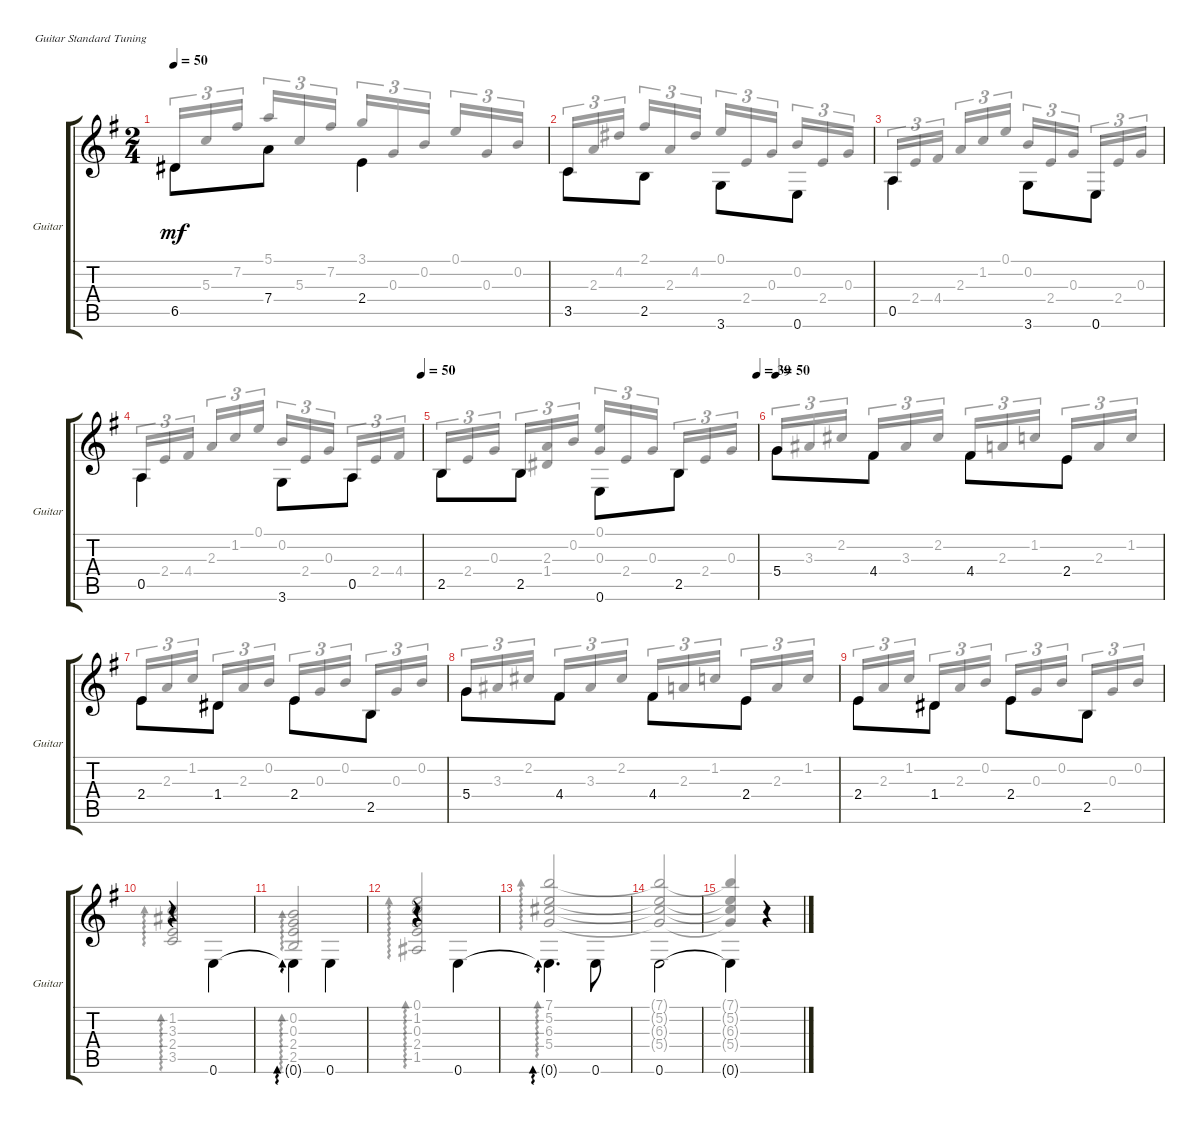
\defaultSystemsLayout 4
\bracketExtendMode groupsimilarinstruments
\useSystemSignSeparator
\singleTrackTrackNamePolicy allsystems
\multiTrackTrackNamePolicy allsystems
\firstSystemTrackNameOrientation horizontal
\otherSystemsTrackNameOrientation horizontal
\track ("Guitar" "Guitar") {instrument acousticguitarsteel}
\staff {score tabs}
\tuning (E4 B3 G3 D3 A2 E2)
\voice
\ts (2 4)
\tempo 50
\clef g2
\ks eminor
6.5.8{dy mf beam invert} 7.4.8 2.4.4{beam invert} |
3.5.8{beam invert} 2.5.8 3.6.8{beam invert} 0.6.8 |
0.5.4{beam invert} 3.6.8{beam invert} 0.6.8 |
\tempo (50 1)
0.5.4{beam invert} 3.6.8{beam invert} 0.5.8 |
\tempo (39 1)
2.5.8{beam invert} 2.5.8 0.6.8{beam invert} 2.5.8 |
\tempo 50
5.4.8{beam invert} 4.4.8 4.4.8{beam invert} 2.4.8 |
2.4.8{beam invert} 1.4.8 2.4.8{beam invert} 2.5.8 |
5.4.8{beam invert} 4.4.8 4.4.8{beam invert} 2.4.8 |
2.4.8{beam invert} 1.4.8 2.4.8{beam invert} 2.5.8 |
r.4{ad 0 beam invert} 0.6.4{beam invert} |
0.6{t}.4{ad 0 beam invert} 0.6.4{beam invert} |
r.4{ad 0 beam invert} 0.6.4{beam invert} |
0.6{t}.4{d ad 0 beam invert} 0.6.8{beam invert} |
0.6.2{beam invert} |
0.6{t}.4{beam invert} r.4{beam invert} |
\voice
\clef g2
\ottava regular
\simile none
\ks eminor
6.5.16{tu (3 2) dy mf beam invert} 5.3.16{tu (3 2)} 7.2.16{tu (3 2)} 5.1.16{tu (3 2) beam invert} 5.3.16{tu (3 2)} 7.2.16{tu (3 2)} 3.1.16{tu (3 2) beam invert} 0.3.16{tu (3 2)} 0.2.16{tu (3 2)} 0.1.16{tu (3 2) beam invert} 0.3.16{tu (3 2)} 0.2.16{tu (3 2)} |
3.5.16{tu (3 2) beam invert} 2.3.16{tu (3 2)} 4.2.16{tu (3 2)} 2.1.16{tu (3 2) beam invert} 2.3.16{tu (3 2)} 4.2.16{tu (3 2)} 0.1.16{tu (3 2) beam invert} 2.4.16{tu (3 2)} 0.3.16{tu (3 2)} 0.2.16{tu (3 2) beam invert} 2.4.16{tu (3 2)} 0.3.16{tu (3 2)} |
0.5.16{tu (3 2) beam invert} 2.4.16{tu (3 2)} 4.4.16{tu (3 2)} 2.3.16{tu (3 2) beam invert} 1.2.16{tu (3 2)} 0.1.16{tu (3 2)} 0.2.16{tu (3 2) beam invert} 2.4.16{tu (3 2)} 0.3.16{tu (3 2)} 0.6.16{tu (3 2) beam invert} 2.4.16{tu (3 2)} 0.3.16{tu (3 2)} |
0.5.16{tu (3 2) beam invert} 2.4.16{tu (3 2)} 4.4.16{tu (3 2)} 2.3.16{tu (3 2) beam invert} 1.2.16{tu (3 2)} 0.1.16{tu (3 2)} 0.2.16{tu (3 2) beam invert} 2.4.16{tu (3 2)} 0.3.16{tu (3 2)} 0.5.16{tu (3 2) beam invert} 2.4.16{tu (3 2)} 4.4.16{tu (3 2)} |
2.5.16{tu (3 2) beam invert} 2.4.16{tu (3 2)} 0.3.16{tu (3 2)} 2.5.16{tu (3 2) beam invert} (1.4 2.3).16{tu (3 2)} 0.2.16{tu (3 2)} (0.1 0.3).16{tu (3 2) beam invert} 2.4.16{tu (3 2)} 0.3.16{tu (3 2)} 2.5.16{tu (3 2) beam invert} 2.4.16{tu (3 2)} 0.3.16{tu (3 2)} |
5.4.16{tu (3 2) beam invert} 3.3.16{tu (3 2)} 2.2.16{tu (3 2)} 4.4.16{tu (3 2) beam invert} 3.3.16{tu (3 2)} 2.2.16{tu (3 2)} 4.4.16{tu (3 2) beam invert} 2.3.16{tu (3 2)} 1.2.16{tu (3 2)} 2.4.16{tu (3 2) beam invert} 2.3.16{tu (3 2)} 1.2.16{tu (3 2)} |
2.4.16{tu (3 2) beam invert} 2.3.16{tu (3 2)} 1.2.16{tu (3 2)} 1.4.16{tu (3 2) beam invert} 2.3.16{tu (3 2)} 0.2.16{tu (3 2)} 2.4.16{tu (3 2) beam invert} 0.3.16{tu (3 2)} 0.2.16{tu (3 2)} 2.5.16{tu (3 2) beam invert} 0.3.16{tu (3 2)} 0.2.16{tu (3 2)} |
5.4.16{tu (3 2) beam invert} 3.3.16{tu (3 2)} 2.2.16{tu (3 2)} 4.4.16{tu (3 2) beam invert} 3.3.16{tu (3 2)} 2.2.16{tu (3 2)} 4.4.16{tu (3 2) beam invert} 2.3.16{tu (3 2)} 1.2.16{tu (3 2)} 2.4.16{tu (3 2) beam invert} 2.3.16{tu (3 2)} 1.2.16{tu (3 2)} |
2.4.16{tu (3 2) beam invert} 2.3.16{tu (3 2)} 1.2.16{tu (3 2)} 1.4.16{tu (3 2) beam invert} 2.3.16{tu (3 2)} 0.2.16{tu (3 2)} 2.4.16{tu (3 2) beam invert} 0.3.16{tu (3 2)} 0.2.16{tu (3 2)} 2.5.16{tu (3 2) beam invert} 0.3.16{tu (3 2)} 0.2.16{tu (3 2)} |
(3.5 2.4 3.3 1.2).2{ad 0 beam invert} |
(2.5 2.4 0.3 0.2).2{ad 0 beam invert} |
(1.5 2.4 0.3 1.2 0.1).2{ad 0 beam invert} |
(5.4 6.3 5.2 7.1).2{ad 0 beam invert} |
(5.4{t} 6.3{t} 5.2{t} 7.1{t}).2{beam invert} |
(5.4{t} 6.3{t} 5.2{t} 7.1{t}).4{beam invert} r.4{beam invert} |
